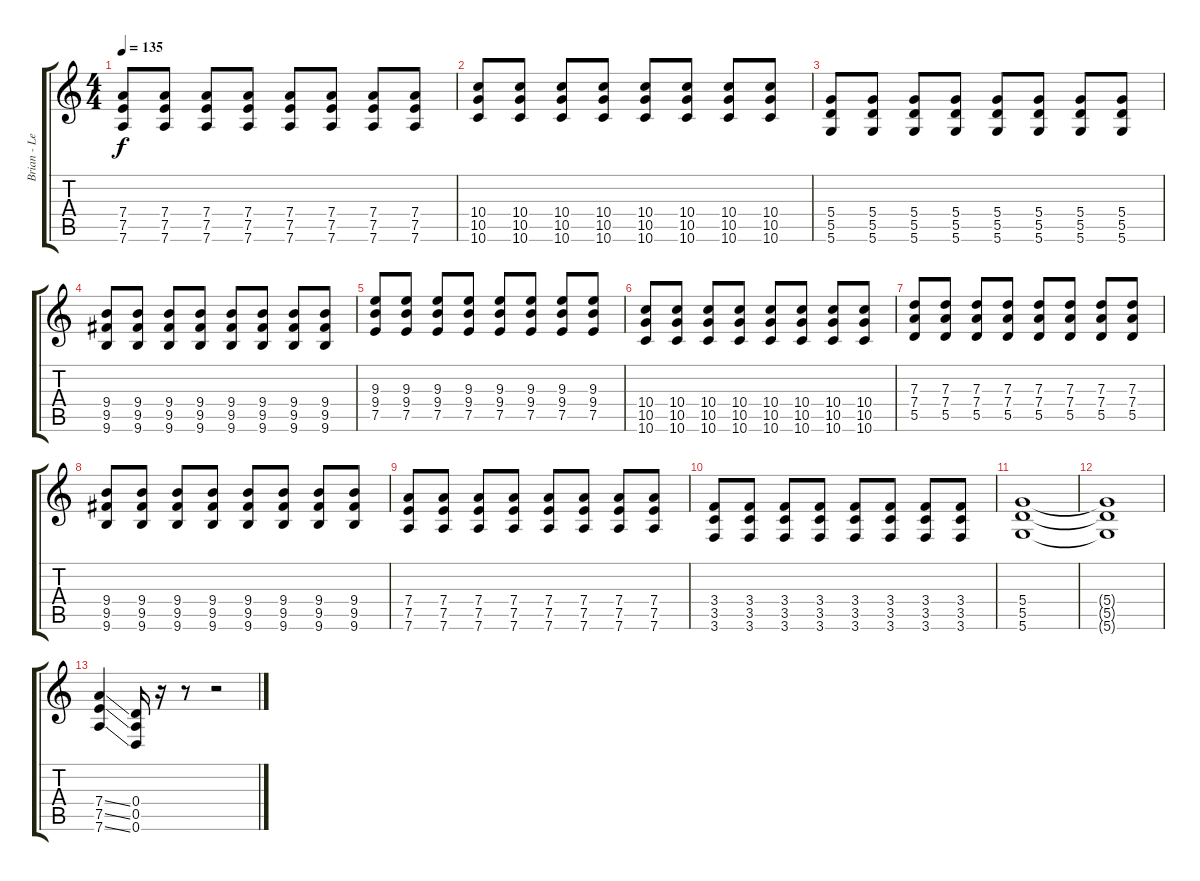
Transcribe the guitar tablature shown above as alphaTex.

\track ("Brian - Lead Guitar" "Brian - Le") {instrument electricguitarjazz}
\staff {score tabs}
\tuning (E4 B3 G3 D3 A2 D2) {hide}
\ts (4 4)
\tempo 135
\clef g2
\ks c
(7.4 7.5 7.6).8{dy f} (7.4 7.5 7.6).8 (7.4 7.5 7.6).8 (7.4 7.5 7.6).8 (7.4 7.5 7.6).8 (7.4 7.5 7.6).8 (7.4 7.5 7.6).8 (7.4 7.5 7.6).8 |
(10.4 10.5 10.6).8 (10.4 10.5 10.6).8 (10.4 10.5 10.6).8 (10.4 10.5 10.6).8 (10.4 10.5 10.6).8 (10.4 10.5 10.6).8 (10.4 10.5 10.6).8 (10.4 10.5 10.6).8 |
(5.4 5.5 5.6).8 (5.4 5.5 5.6).8 (5.4 5.5 5.6).8 (5.4 5.5 5.6).8 (5.4 5.5 5.6).8 (5.4 5.5 5.6).8 (5.4 5.5 5.6).8 (5.4 5.5 5.6).8 |
(9.4 9.5 9.6).8 (9.4 9.5 9.6).8 (9.4 9.5 9.6).8 (9.4 9.5 9.6).8 (9.4 9.5 9.6).8 (9.4 9.5 9.6).8 (9.4 9.5 9.6).8 (9.4 9.5 9.6).8 |
(9.3 9.4 7.5).8 (9.3 9.4 7.5).8 (9.3 9.4 7.5).8 (9.3 9.4 7.5).8 (9.3 9.4 7.5).8 (9.3 9.4 7.5).8 (9.3 9.4 7.5).8 (9.3 9.4 7.5).8 |
(10.4 10.5 10.6).8 (10.4 10.5 10.6).8 (10.4 10.5 10.6).8 (10.4 10.5 10.6).8 (10.4 10.5 10.6).8 (10.4 10.5 10.6).8 (10.4 10.5 10.6).8 (10.4 10.5 10.6).8 |
(7.3 7.4 5.5).8 (7.3 7.4 5.5).8 (7.3 7.4 5.5).8 (7.3 7.4 5.5).8 (7.3 7.4 5.5).8 (7.3 7.4 5.5).8 (7.3 7.4 5.5).8 (7.3 7.4 5.5).8 |
(9.4 9.5 9.6).8 (9.4 9.5 9.6).8 (9.4 9.5 9.6).8 (9.4 9.5 9.6).8 (9.4 9.5 9.6).8 (9.4 9.5 9.6).8 (9.4 9.5 9.6).8 (9.4 9.5 9.6).8 |
(7.4 7.5 7.6).8 (7.4 7.5 7.6).8 (7.4 7.5 7.6).8 (7.4 7.5 7.6).8 (7.4 7.5 7.6).8 (7.4 7.5 7.6).8 (7.4 7.5 7.6).8 (7.4 7.5 7.6).8 |
(3.4 3.5 3.6).8 (3.4 3.5 3.6).8 (3.4 3.5 3.6).8 (3.4 3.5 3.6).8 (3.4 3.5 3.6).8 (3.4 3.5 3.6).8 (3.4 3.5 3.6).8 (3.4 3.5 3.6).8 |
(5.4 5.5 5.6).1 |
(5.4{t} 5.5{t} 5.6{t}).1 |
(7.4{ss} 7.5{ss} 7.6{ss}).4 (0.4 0.5 0.6).16 r.16 r.8 r.2
